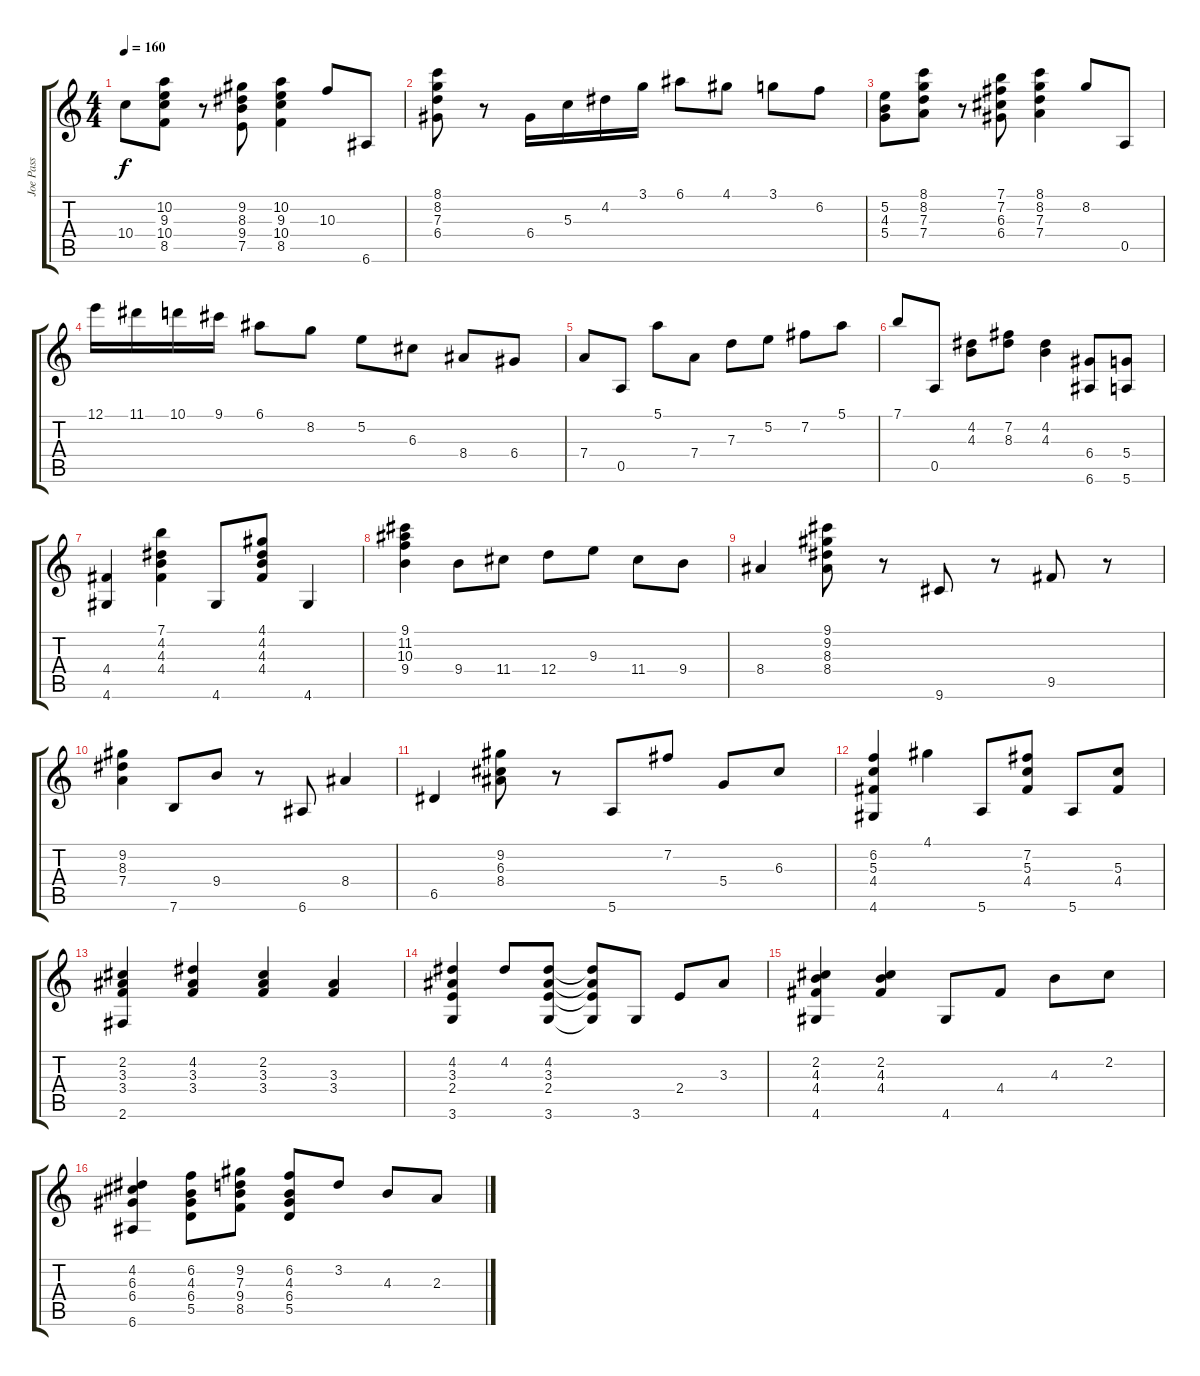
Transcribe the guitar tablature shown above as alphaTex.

\track ("Joe Pass" "Joe Pass") {instrument electricguitarjazz}
\staff {score tabs}
\tuning (E4 B3 G3 D3 A2 E2) {hide}
\ts (4 4)
\tempo 160
\clef g2
\ks c
10.4.8{dy f} (10.2 9.3 10.4 8.5).8 r.8 (9.2 8.3 9.4 7.5).8 (10.2 9.3 10.4 8.5).4 10.3.8 6.6.8 |
(8.1 8.2 7.3 6.4).8 r.8 6.4.16 5.3.16 4.2.16 3.1.16 6.1.8 4.1.8 3.1.8 6.2.8 |
(5.2 4.3 5.4).8 (8.1 8.2 7.3 7.4).8 r.8 (7.1 7.2 6.3 6.4).8 (8.1 8.2 7.3 7.4).4 8.2.8 0.5.8 |
12.1.16 11.1.16 10.1.16 9.1.16 6.1.8 8.2.8 5.2.8 6.3.8 8.4.8 6.4.8 |
7.4.8 0.5.8 5.1.8 7.4.8 7.3.8 5.2.8 7.2.8 5.1.8 |
7.1.8 0.5.8 (4.2 4.3).8 (7.2 8.3).8 (4.2 4.3).4 (6.4 6.6).8 (5.4 5.6).8 |
(4.4 4.6).4 (7.1 4.2 4.3 4.4).4 4.6.8 (4.1 4.2 4.3 4.4).8 4.6.4 |
(9.1 11.2 10.3 9.4).4 9.4.8 11.4.8 12.4.8 9.3.8 11.4.8 9.4.8 |
8.4.4 (9.1 9.2 8.3 8.4).8 r.8 9.6.8 r.8 9.5.8 r.8 |
(9.2 8.3 7.4).4 7.6.8 9.4.8 r.8 6.6.8 8.4.4 |
6.5.4 (9.2 6.3 8.4).8 r.8 5.6.8 7.2.8 5.4.8 6.3.8 |
(6.2 5.3 4.4 4.6).4 4.1.4 5.6.8 (7.2 5.3 4.4).8 5.6.8 (5.3 4.4).8 |
(2.2 3.3 3.4 2.6).4 (4.2 3.3 3.4).4 (2.2 3.3 3.4).4 (3.3 3.4).4 |
(4.2 3.3 2.4 3.6).4 4.2.8 (4.2 3.3 2.4 3.6).8 (4.2{t} 3.3{t} 2.4{t} 3.6{t}).8 3.6.8 2.4.8 3.3.8 |
(2.2 4.3 4.4 4.6).4 (2.2 4.3 4.4).4 4.6.8 4.4.8 4.3.8 2.2.8 |
(4.2 6.3 6.4 6.6).4 (6.2 4.3 6.4 5.5).8 (9.2 7.3 9.4 8.5).8 (6.2 4.3 6.4 5.5).8 3.2.8 4.3.8 2.3.8
